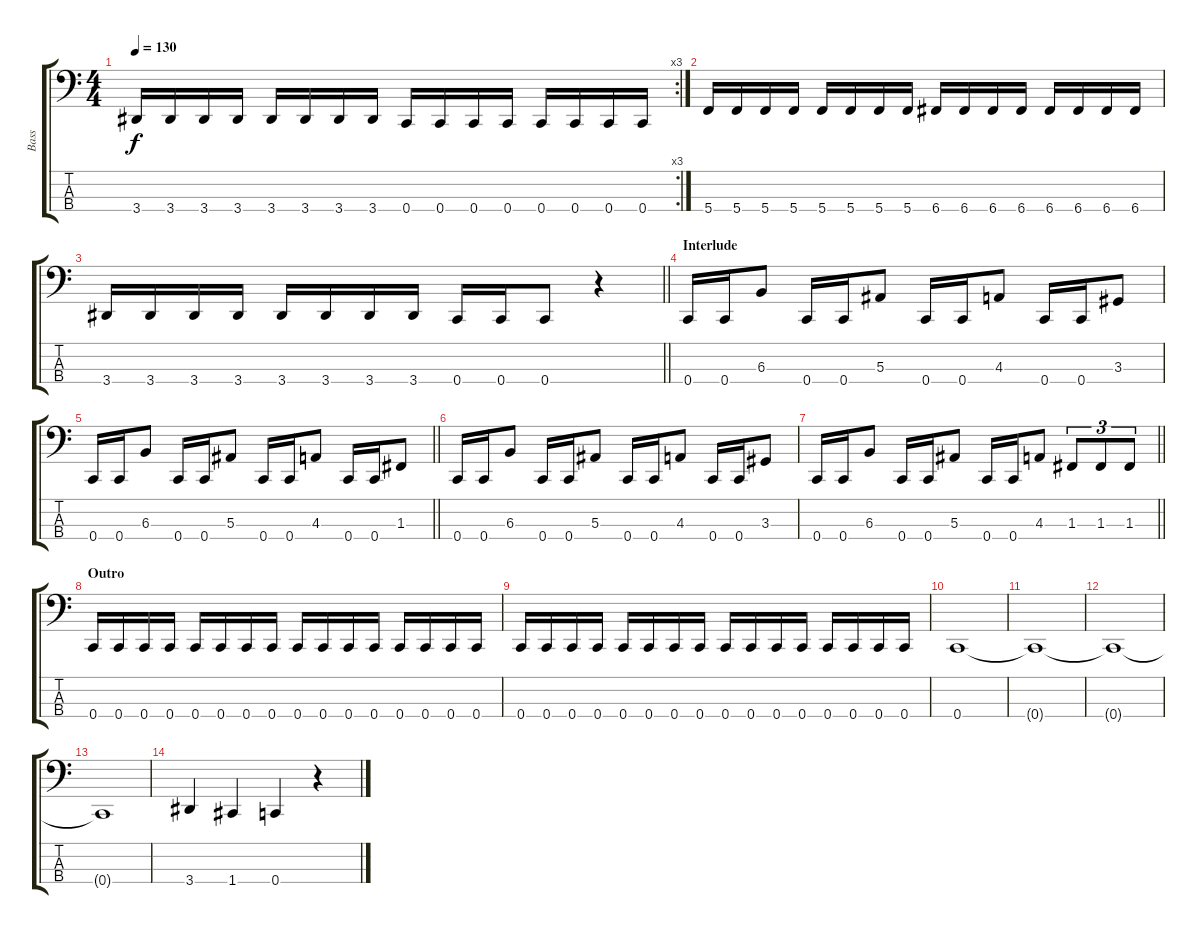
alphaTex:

\track ("Bass" "Bass") {instrument electricbassfinger}
\staff {score tabs}
\tuning (Eb2 Bb1 F1 C1) {hide}
\rc 3
\ts (4 4)
\tempo 130
\clef f4
\ks c
3.4.16{dy f} 3.4.16 3.4.16 3.4.16 3.4.16 3.4.16 3.4.16 3.4.16 0.4.16 0.4.16 0.4.16 0.4.16 0.4.16 0.4.16 0.4.16 0.4.16 |
5.4.16 5.4.16 5.4.16 5.4.16 5.4.16 5.4.16 5.4.16 5.4.16 6.4.16 6.4.16 6.4.16 6.4.16 6.4.16 6.4.16 6.4.16 6.4.16 |
\barLineRight lightlight
3.4.16 3.4.16 3.4.16 3.4.16 3.4.16 3.4.16 3.4.16 3.4.16 0.4.16 0.4.16 0.4.8 r.4 |
\section ("" "Interlude")
0.4.16 0.4.16 6.3.8 0.4.16 0.4.16 5.3.8 0.4.16 0.4.16 4.3.8 0.4.16 0.4.16 3.3.8 |
\barLineRight lightlight
0.4.16 0.4.16 6.3.8 0.4.16 0.4.16 5.3.8 0.4.16 0.4.16 4.3.8 0.4.16 0.4.16 1.3.8 |
0.4.16 0.4.16 6.3.8 0.4.16 0.4.16 5.3.8 0.4.16 0.4.16 4.3.8 0.4.16 0.4.16 3.3.8 |
\barLineRight lightlight
0.4.16 0.4.16 6.3.8 0.4.16 0.4.16 5.3.8 0.4.16 0.4.16 4.3.8 1.3.8{tu (3 2)} 1.3.8{tu (3 2)} 1.3.8{tu (3 2)} |
\section ("" "Outro")
0.4.16 0.4.16 0.4.16 0.4.16 0.4.16 0.4.16 0.4.16 0.4.16 0.4.16 0.4.16 0.4.16 0.4.16 0.4.16 0.4.16 0.4.16 0.4.16 |
0.4.16 0.4.16 0.4.16 0.4.16 0.4.16 0.4.16 0.4.16 0.4.16 0.4.16 0.4.16 0.4.16 0.4.16 0.4.16 0.4.16 0.4.16 0.4.16 |
0.4.1 |
0.4{t}.1 |
0.4{t}.1 |
0.4{t}.1 |
3.4.4 1.4.4 0.4.4 r.4
